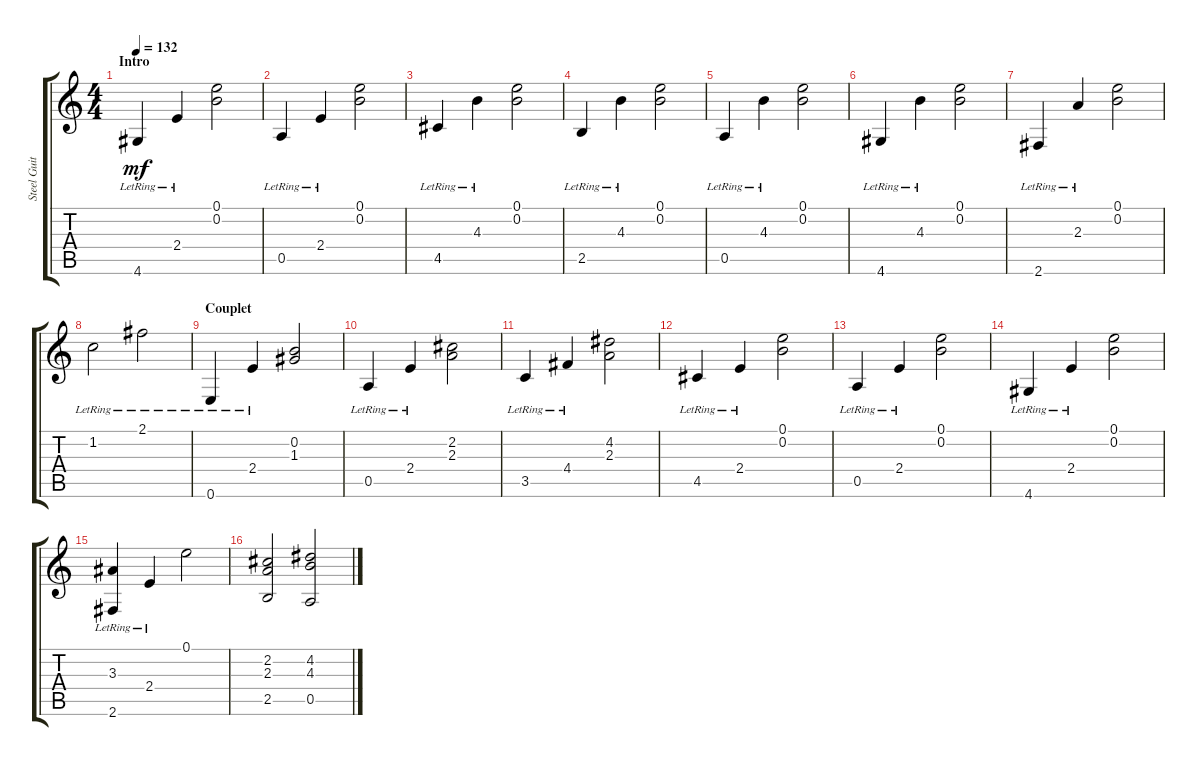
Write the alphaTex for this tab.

\track ("Steel Guitar" "Steel Guit") {instrument acousticguitarsteel}
\staff {score tabs}
\tuning (E4 B3 G3 D3 A2 E2) {hide}
\ts (4 4)
\section ("" "Intro")
\tempo 132
\clef g2
\ks c
4.6{lr}.4{dy mf instrument acousticguitarsteel} 2.4{lr}.4 (0.1 0.2).2 |
0.5{lr}.4 2.4{lr}.4 (0.1 0.2).2 |
4.5{lr}.4 4.3{lr}.4 (0.1 0.2).2 |
2.5{lr}.4 4.3{lr}.4 (0.1 0.2).2 |
0.5{lr}.4 4.3{lr}.4 (0.1 0.2).2 |
4.6{lr}.4 4.3{lr}.4 (0.1 0.2).2 |
2.6{lr}.4 2.3{lr}.4 (0.1 0.2).2 |
1.2{lr}.2 2.1{lr}.2 |
\section ("" "Couplet")
0.6{lr}.4 2.4{lr}.4 (0.2 1.3).2 |
0.5{lr}.4 2.4{lr}.4 (2.2 2.3).2 |
3.5{lr}.4 4.4{lr}.4 (4.2 2.3).2 |
4.5{lr}.4 2.4{lr}.4 (0.1 0.2).2 |
0.5{lr}.4 2.4{lr}.4 (0.1 0.2).2 |
4.6{lr}.4 2.4{lr}.4 (0.1 0.2).2 |
(3.3{lr} 2.6{lr}).4 2.4{lr}.4 0.1.2 |
(2.2 2.3 2.5).2 (4.2 4.3 0.5).2
